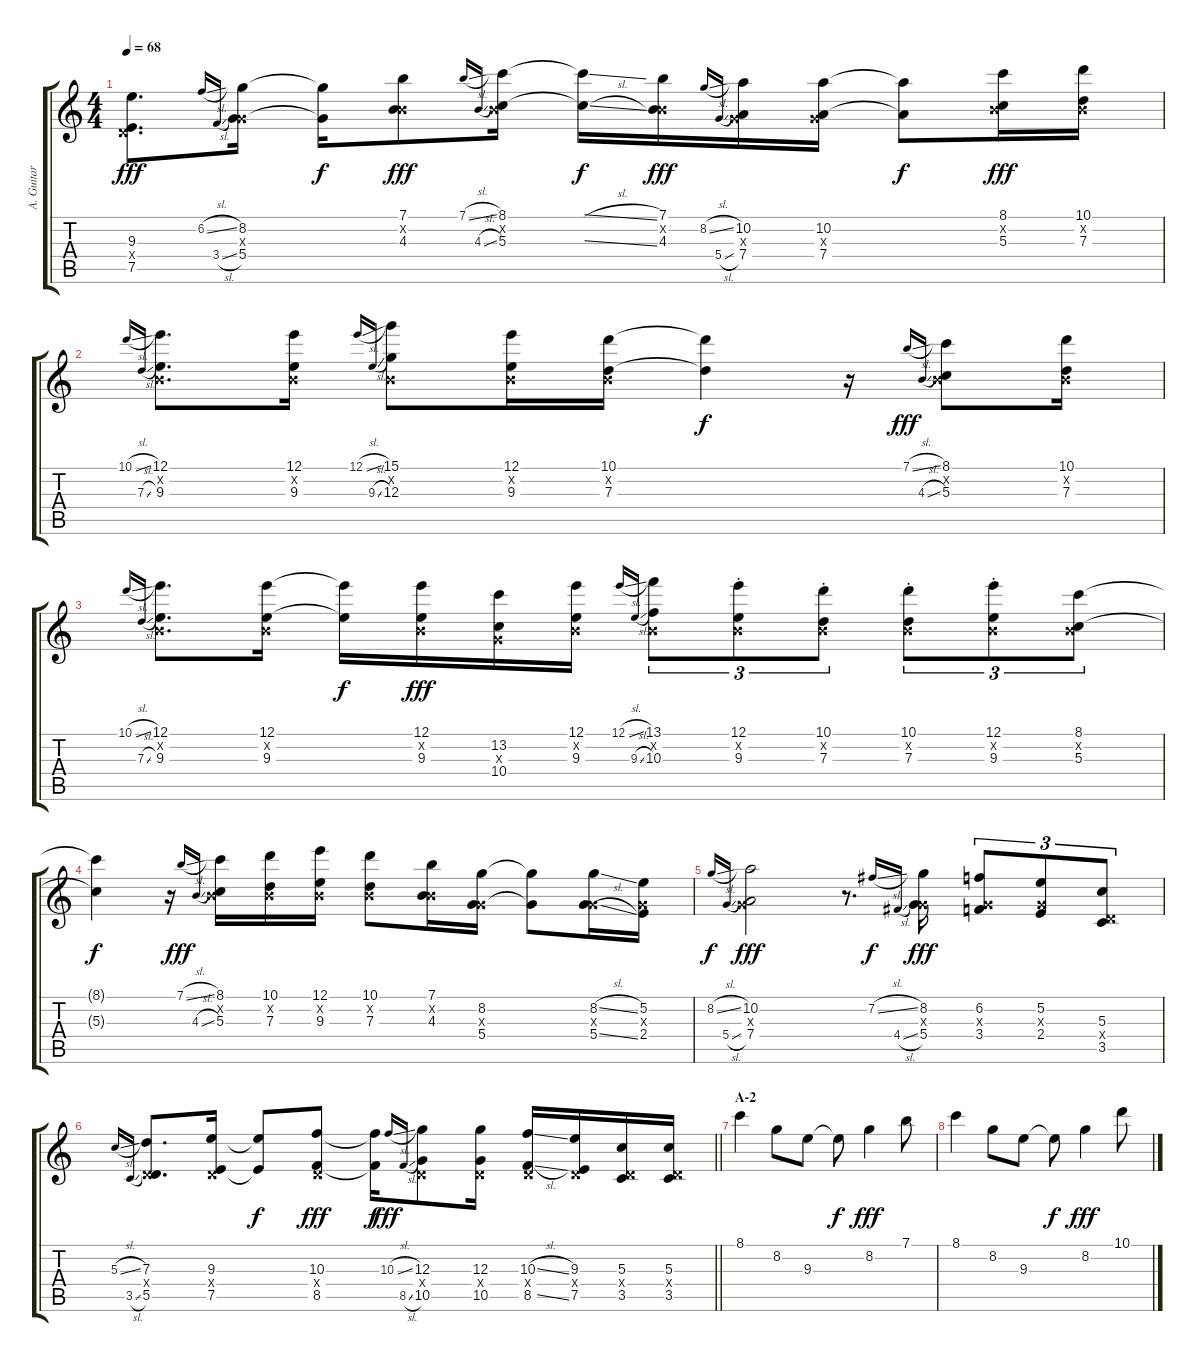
\track ("A. Guitar I" "A. Guitar ") {instrument acousticguitarsteel}
\staff {score tabs}
\tuning (E4 B3 G3 D3 A2 E2) {hide}
\ts (4 4)
\tempo 68
\clef g2
\ks c
(9.3 0.4{x} 7.5).8{d dy fff} 6.2{sl}.16{gr onbeat} 3.4{sl}.16{gr onbeat} (8.2 0.3{x} 5.4).16 (8.2{t} 5.4{t}).16{dy f} (7.1 0.2{x} 4.3).8{dy fff} 7.1{sl}.16{gr onbeat} 4.3{sl}.16{gr onbeat} (8.1 0.2{x} 5.3).16 (8.1{sl t} 5.3{sl t}).16{dy f} (7.1 0.2{x} 4.3).16{dy fff} 8.2{sl}.16{gr onbeat} 5.4{sl}.16{gr onbeat} (10.2 0.3{x} 7.4).16 (10.2 0.3{x} 7.4).16 (10.2{t} 7.4{t}).8{dy f} (8.1 0.2{x} 5.3).16{dy fff} (10.1 0.2{x} 7.3).16 |
10.1{sl}.16{gr onbeat} 7.3{sl}.16{gr onbeat} (12.1 0.2{x} 9.3).8{d} (12.1 0.2{x} 9.3).16 12.1{sl}.16{gr onbeat} 9.3{sl}.16{gr onbeat} (15.1 0.2{x} 12.3).8 (12.1 0.2{x} 9.3).16 (10.1 0.2{x} 7.3).16 (10.1{t} 7.3{t}).4{dy f} r.16 7.1{sl}.16{gr onbeat dy fff} 4.3{sl}.16{gr onbeat} (8.1 0.2{x} 5.3).8 (10.1 0.2{x} 7.3).16 |
10.1{sl}.16{gr onbeat} 7.3{sl}.16{gr onbeat} (12.1 0.2{x} 9.3).8{d} (12.1 0.2{x} 9.3).16 (12.1{t} 9.3{t}).16{dy f} (12.1 0.2{x} 9.3).16{dy fff} (13.2 0.3{x} 10.4).16 (12.1 0.2{x} 9.3).16 12.1{sl}.16{gr onbeat} 9.3{sl}.16{gr onbeat} (13.1 0.2{x} 10.3).8{tu (3 2)} (12.1{st} 0.2{x} 9.3{st}).8{tu (3 2)} (10.1{st} 0.2{x} 7.3{st}).8{tu (3 2)} (10.1{st} 0.2{x} 7.3{st}).8{tu (3 2)} (12.1{st} 0.2{x} 9.3{st}).8{tu (3 2)} (8.1 0.2{x} 5.3).8{tu (3 2)} |
(8.1{t} 5.3{t}).4{dy f} r.16 7.1{sl}.16{gr onbeat dy fff} 4.3{sl}.16{gr onbeat} (8.1 0.2{x} 5.3).16 (10.1 0.2{x} 7.3).16 (12.1 0.2{x} 9.3).16 (10.1 0.2{x} 7.3).8 (7.1 0.2{x} 4.3).16 (8.2 0.3{x} 5.4).16 (8.2{t} 5.4{t}).8 (8.2{sl} 0.3{x} 5.4{sl}).16 (5.2 0.3{x} 2.4).16 |
8.2{sl}.16{gr onbeat dy f} 5.4{sl}.16{gr onbeat} (10.2 0.3{x} 7.4).2{dy fff} r.8{d} 7.2{sl}.16{gr onbeat dy f} 4.4{sl}.16{gr onbeat} (8.2 0.3{x} 5.4).16{dy fff} (6.2 0.3{x} 3.4).8{tu (3 2)} (5.2 0.3{x} 2.4).8{tu (3 2)} (5.3 0.4{x} 3.5).8{tu (3 2)} |
\barLineRight lightlight
5.3{sl}.16{gr onbeat} 3.5{sl}.16{gr onbeat} (7.3 0.4{x} 5.5).8{d} (9.3 0.4{x} 7.5).16 (9.3{t} 7.5{t}).8{dy f} (10.3 0.4{x} 8.5).8{dy fff} (10.3{t} 8.5{t}).16{dy f} 10.3{sl}.16{gr onbeat dy fff} 8.5{sl}.16{gr onbeat} (12.3 0.4{x} 10.5).8 (12.3 0.4{x} 10.5).16 (10.3{sl} 0.4{x} 8.5{sl}).16 (9.3 0.4{x} 7.5).16 (5.3 0.4{x} 3.5).16 (5.3 0.4{x} 3.5).16 |
\section ("" "A-2")
8.1.4 8.2.8 9.3.8 9.3{t}.8{dy f} 8.2.4{dy fff} 7.1.8 |
8.1.4 8.2.8 9.3.8 9.3{t}.8{dy f} 8.2.4{dy fff} 10.1.8
